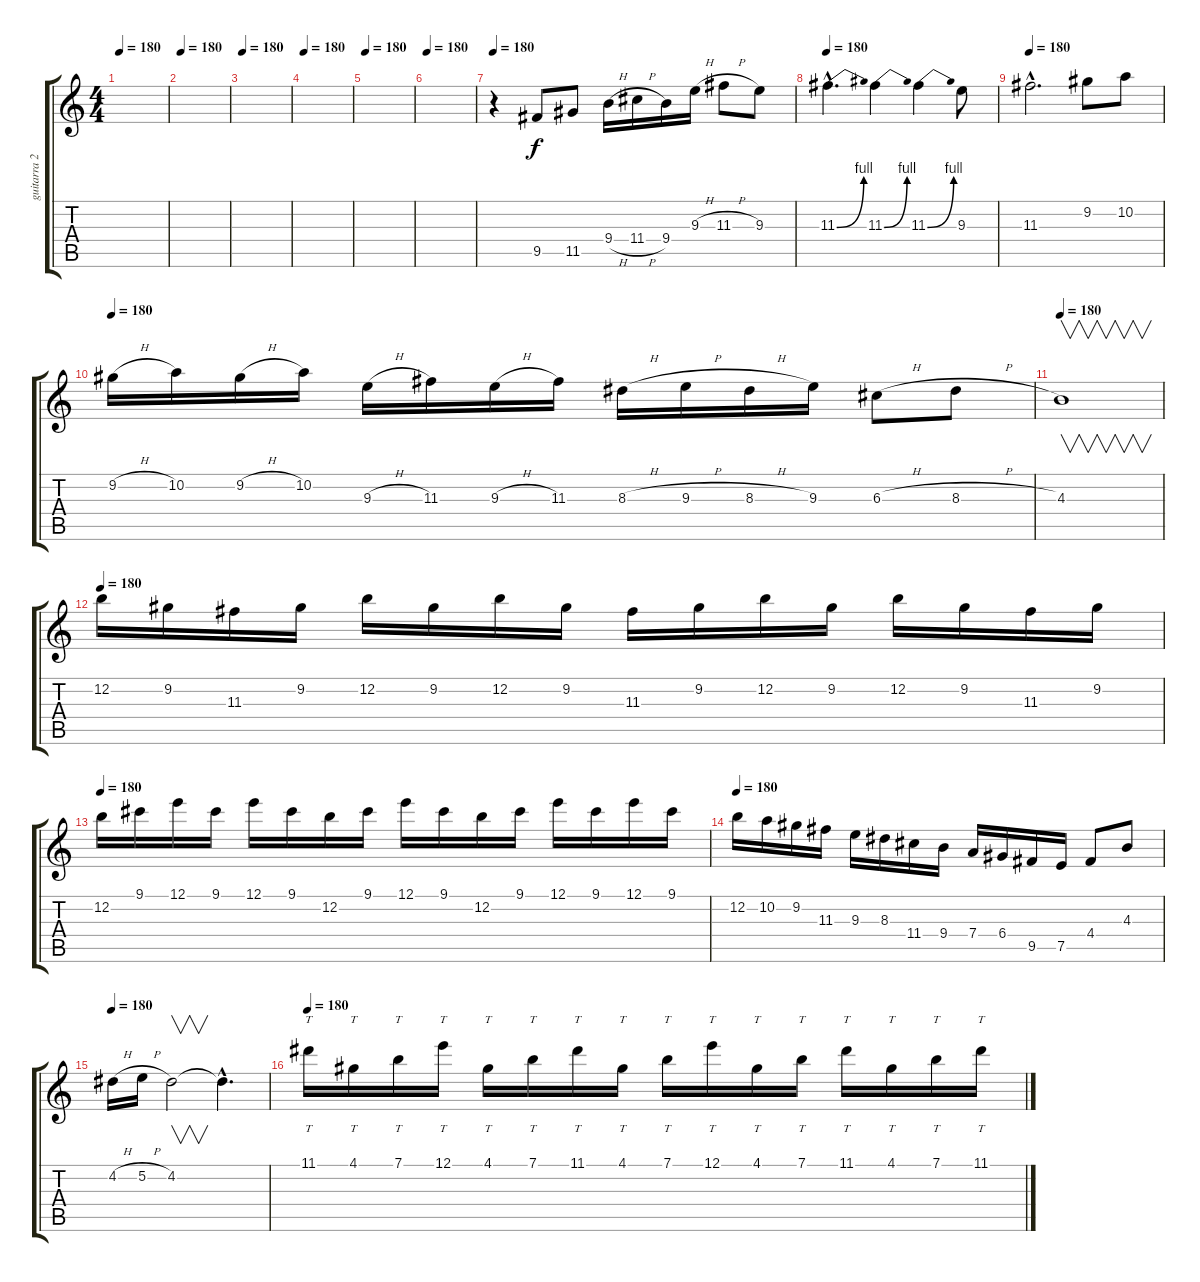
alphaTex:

\track ("guitarra 2" "guitarra 2") {instrument distortionguitar}
\staff {score tabs}
\tuning (E4 B3 G3 D3 A2 E2) {hide}
\ts (4 4)
\tempo 180
\clef g2
\ks c
|
\tempo 180
|
\tempo 180
|
\tempo 180
|
\tempo 180
|
\tempo 180
|
\tempo 180
r.4 9.5.8 11.5.8 9.4{h}.16 11.4{h}.16 9.4.16 9.3{h}.16 11.3{h}.8 9.3.8 |
\tempo 180
11.3{be (bend 0 0 60 4) hac}.4{d} 11.3{be (bend 0 0 60 4)}.4 11.3{be (bend 0 0 60 4)}.4 9.3.8 |
\tempo 180
11.3{hac}.2{d} 9.2.8 10.2.8 |
\tempo 180
9.2{h}.16 10.2.16 9.2{h}.16 10.2.16 9.3{h}.16 11.3.16 9.3{h}.16 11.3.16 8.3{h}.16 9.3{h}.16 8.3{h}.16 9.3.16 6.3{h}.8 8.3{h}.8 |
\tempo 180
4.3.1{v} |
\tempo 180
12.2.16 9.2.16 11.3.16 9.2.16 12.2.16 9.2.16 12.2.16 9.2.16 11.3.16 9.2.16 12.2.16 9.2.16 12.2.16 9.2.16 11.3.16 9.2.16 |
\tempo 180
12.2.16 9.1.16 12.1.16 9.1.16 12.1.16 9.1.16 12.2.16 9.1.16 12.1.16 9.1.16 12.2.16 9.1.16 12.1.16 9.1.16 12.1.16 9.1.16 |
\tempo 180
12.2.16 10.2.16 9.2.16 11.3.16 9.3.16 8.3.16 11.4.16 9.4.16 7.4.16 6.4.16 9.5.16 7.5.16 4.4.8 4.3.8 |
\tempo 180
4.2{h}.16 5.2{h}.16 4.2.2{v} 4.2{hac t}.4{d} |
\tempo 180
11.1.16{tt} 4.1.16{tt} 7.1.16{tt} 12.1.16{tt} 4.1.16{tt} 7.1.16{tt} 11.1.16{tt} 4.1.16{tt} 7.1.16{tt} 12.1.16{tt} 4.1.16{tt} 7.1.16{tt} 11.1.16{tt} 4.1.16{tt} 7.1.16{tt} 11.1.16{tt}
